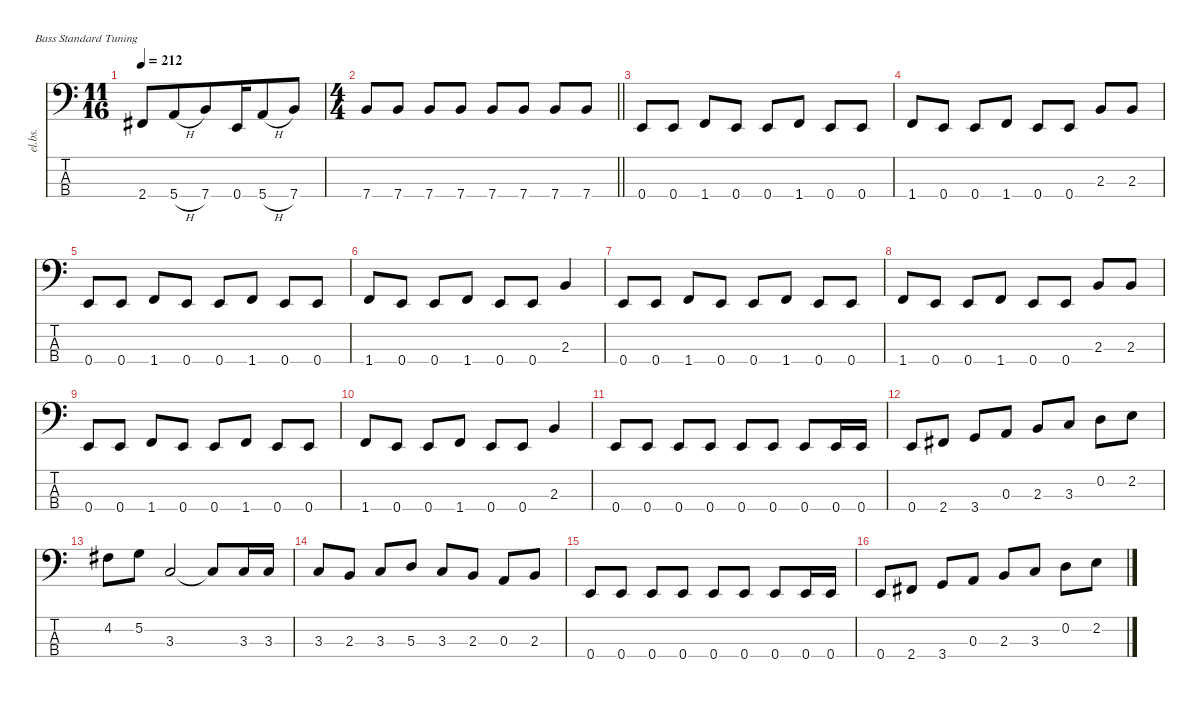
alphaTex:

\defaultSystemsLayout 4
\hideDynamics
\bracketExtendMode nobrackets
\otherSystemsTrackNameOrientation horizontal
\track ("Cliff Burton" "el.bs.") {instrument electricbassfinger}
\staff {score tabs}
\tuning (G2 D2 A1 E1)
\ts (11 16)
\beaming (8 5)
\tempo 212
\clef f4
\ks c
2.4{acc #}.8{dy f beam Up} 5.4{h}.8{beam Up} 7.4.8{beam Up} 0.4.16{beam Up} 5.4{h}.8{beam Up} 7.4.8{beam Up} |
\ts (4 4)
\beaming (8 2 2 2 2)
\barLineRight lightlight
7.4.8{beam Up} 7.4.8{beam Up} 7.4.8{beam Up} 7.4.8{beam Up} 7.4.8{beam Up} 7.4.8{beam Up} 7.4.8{beam Up} 7.4.8{beam Up} |
0.4.8{beam Up} 0.4.8{beam Up} 1.4.8{beam Up} 0.4.8{beam Up} 0.4.8{beam Up} 1.4.8{beam Up} 0.4.8{beam Up} 0.4.8{beam Up} |
1.4.8{beam Up} 0.4.8{beam Up} 0.4.8{beam Up} 1.4.8{beam Up} 0.4.8{beam Up} 0.4.8{beam Up} 2.3.8{beam Up} 2.3.8{beam Up} |
0.4.8{beam Up} 0.4.8{beam Up} 1.4.8{beam Up} 0.4.8{beam Up} 0.4.8{beam Up} 1.4.8{beam Up} 0.4.8{beam Up} 0.4.8{beam Up} |
1.4.8{beam Up} 0.4.8{beam Up} 0.4.8{beam Up} 1.4.8{beam Up} 0.4.8{beam Up} 0.4.8{beam Up} 2.3.4{beam Up} |
0.4.8{beam Up} 0.4.8{beam Up} 1.4.8{beam Up} 0.4.8{beam Up} 0.4.8{beam Up} 1.4.8{beam Up} 0.4.8{beam Up} 0.4.8{beam Up} |
1.4.8{beam Up} 0.4.8{beam Up} 0.4.8{beam Up} 1.4.8{beam Up} 0.4.8{beam Up} 0.4.8{beam Up} 2.3.8{beam Up} 2.3.8{beam Up} |
0.4.8{beam Up} 0.4.8{beam Up} 1.4.8{beam Up} 0.4.8{beam Up} 0.4.8{beam Up} 1.4.8{beam Up} 0.4.8{beam Up} 0.4.8{beam Up} |
1.4.8{beam Up} 0.4.8{beam Up} 0.4.8{beam Up} 1.4.8{beam Up} 0.4.8{beam Up} 0.4.8{beam Up} 2.3.4{beam Up} |
0.4.8{beam Up} 0.4.8{beam Up} 0.4.8{beam Up} 0.4.8{beam Up} 0.4.8{beam Up} 0.4.8{beam Up} 0.4.8{beam Up} 0.4.16{beam Up} 0.4.16{beam Up} |
0.4.8{beam Up} 2.4{acc #}.8{beam Up} 3.4.8{beam Up} 0.3.8{beam Up} 2.3.8{beam Up} 3.3.8{beam Up} 0.2.8{beam Down} 2.2.8{beam Down} |
4.2{acc #}.8{beam Down} 5.2.8{beam Down} 3.3.2{beam Up} 3.3{t}.8{beam Up} 3.3.16{beam Up} 3.3.16{beam Up} |
3.3.8{beam Up} 2.3.8{beam Up} 3.3.8{beam Up} 5.3.8{beam Up} 3.3.8{beam Up} 2.3.8{beam Up} 0.3.8{beam Up} 2.3.8{beam Up} |
0.4.8{beam Up} 0.4.8{beam Up} 0.4.8{beam Up} 0.4.8{beam Up} 0.4.8{beam Up} 0.4.8{beam Up} 0.4.8{beam Up} 0.4.16{beam Up} 0.4.16{beam Up} |
0.4.8{beam Up} 2.4{acc #}.8{beam Up} 3.4.8{beam Up} 0.3.8{beam Up} 2.3.8{beam Up} 3.3.8{beam Up} 0.2.8{beam Down} 2.2.8{beam Down}
